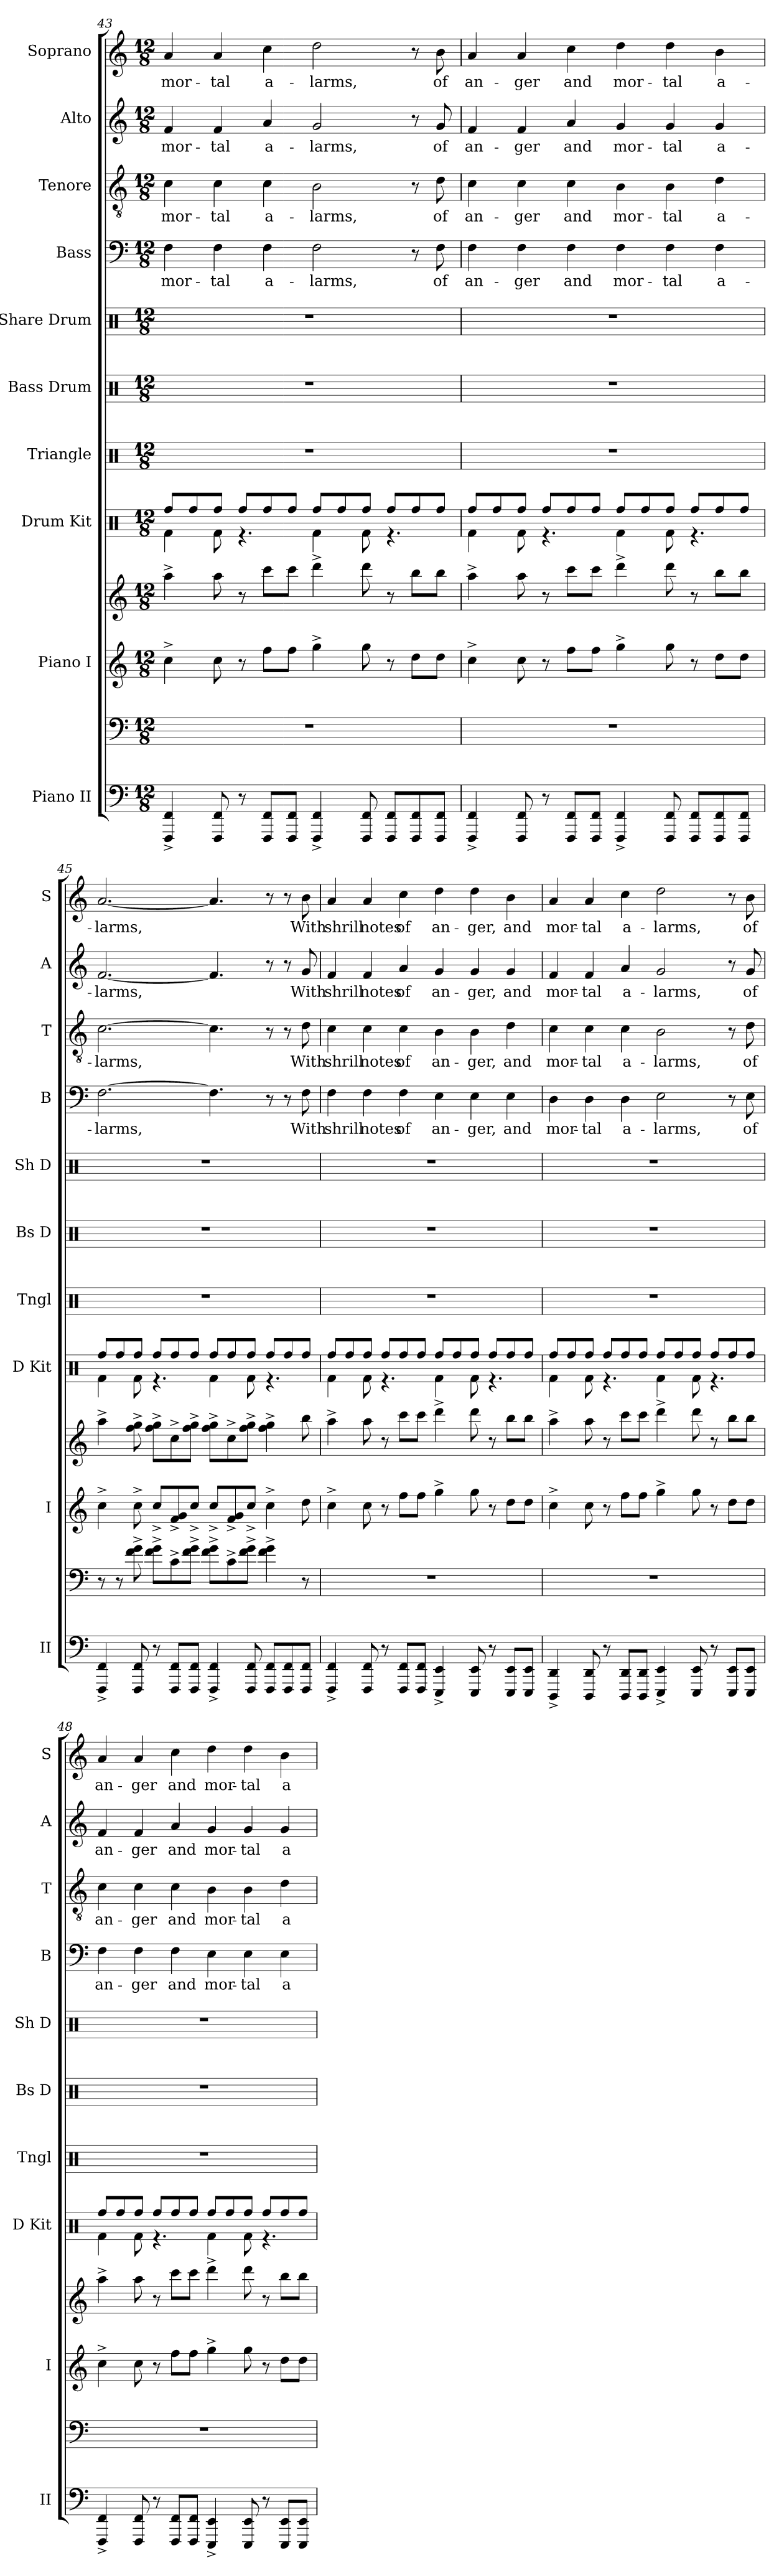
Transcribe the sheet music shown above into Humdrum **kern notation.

**kern	**kern	**kern	**kern	**kern	**kern	**kern	**kern	**kern	**text	**kern	**text	**kern	**text	**kern	**text
*part10	*part10	*part9	*part9	*part8	*part7	*part6	*part5	*part4	*part4	*part3	*part3	*part2	*part2	*part1	*part1
*staff12	*staff11	*staff10	*staff9	*staff8	*staff7	*staff6	*staff5	*staff4	*staff4	*staff3	*staff3	*staff2	*staff2	*staff1	*staff1
*I"Piano II	*	*I"Piano I	*	*I"Drum Kit	*I"Triangle	*I"Bass Drum	*I"Share Drum	*I"Bass	*	*I"Tenore	*	*I"Alto	*	*I"Soprano	*
*I'II	*	*I'I	*	*I'D Kit	*I'Tngl	*I'Bs D	*I'Sh D	*I'B	*	*I'T	*	*I'A	*	*I'S	*
!!LO:PB:g=z
*clefF4	*clefF4	*clefG2	*clefG2	*clefX	*clefX	*clefX	*clefX	*clefF4	*	*clefGv2	*	*clefG2	*	*clefG2	*
*k[]	*k[]	*k[]	*k[]	*k[]	*k[]	*k[]	*k[]	*k[]	*	*k[]	*	*k[]	*	*k[]	*
*M12/8	*M12/8	*M12/8	*M12/8	*M12/8	*M12/8	*M12/8	*M12/8	*M12/8	*	*M12/8	*	*M12/8	*	*M12/8	*
=43	=43	=43	=43	=43	=43	=43	=43	=43	=43	=43	=43	=43	=43	=43	=43
*	*	*	*	*^	*	*	*	*	*	*	*	*	*	*	*
!	!	!	!	!	!	!	!	!	!	!LO:LY:b	!	!LO:LY:b	!	!LO:LY:b	!	!LO:LY:b
4FFF/^ 4FF/^	1.r	4cc^\	4aa^\	8Rff/L	4Rf\	1.r	1.r	1.r	4F\	mor-	4c\	mor-	4f/	mor-	4a/	mor-
.	.	.	.	8Rff/	.	.	.	.	.	.	.	.	.	.	.	.
!	!	!	!	!	!	!	!	!	!	!LO:LY:b	!	!LO:LY:b	!	!LO:LY:b	!	!LO:LY:b
8FFF/ 8FF/	.	8cc\	8aa\	8Rff/J	8Rf\	.	.	.	4F\	-tal	4c\	-tal	4f/	-tal	4a/	-tal
8r	.	8r	8r	8Rff/L	4.r	.	.	.	.	.	.	.	.	.	.	.
!	!	!	!	!	!	!	!	!	!	!LO:LY:b	!	!LO:LY:b	!	!LO:LY:b	!	!LO:LY:b
8FFF/ 8FF/L	.	8ff\L	8ccc\L	8Rff/	.	.	.	.	4F\	a-	4c\	a-	4a/	a-	4cc\	a-
8FFF/ 8FF/J	.	8ff\J	8ccc\J	8Rff/J	.	.	.	.	.	.	.	.	.	.	.	.
!	!	!	!	!	!	!	!	!	!	!LO:LY:b	!	!LO:LY:b	!	!LO:LY:b	!	!LO:LY:b
4FFF/^ 4FF/^	.	4gg^\	4ddd^\	8Rff/L	4Rf\	.	.	.	2F\	-larms,	2B\	-larms,	2g/	-larms,	2dd\	-larms,
.	.	.	.	8Rff/	.	.	.	.	.	.	.	.	.	.	.	.
8FFF/ 8FF/	.	8gg\	8ddd\	8Rff/J	8Rf\	.	.	.	.	.	.	.	.	.	.	.
8FFF/ 8FF/L	.	8r	8r	8Rff/L	4.r	.	.	.	.	.	.	.	.	.	.	.
8FFF/ 8FF/	.	8dd\L	8bb\L	8Rff/	.	.	.	.	8r	.	8r	.	8r	.	8r	.
!	!	!	!	!	!	!	!	!	!	!LO:LY:b	!	!LO:LY:b	!	!LO:LY:b	!	!LO:LY:b
8FFF/ 8FF/J	.	8dd\J	8bb\J	8Rff/J	.	.	.	.	8F\	of	8d\	of	8g/	of	8b\	of
=44	=44	=44	=44	=44	=44	=44	=44	=44	=44	=44	=44	=44	=44	=44	=44	=44
!	!	!	!	!	!	!	!	!	!	!LO:LY:b	!	!LO:LY:b	!	!LO:LY:b	!	!LO:LY:b
4FFF/^ 4FF/^	1.r	4cc^\	4aa^\	8Rff/L	4Rf\	1.r	1.r	1.r	4F\	an-	4c\	an-	4f/	an-	4a/	an-
.	.	.	.	8Rff/	.	.	.	.	.	.	.	.	.	.	.	.
!	!	!	!	!	!	!	!	!	!	!LO:LY:b	!	!LO:LY:b	!	!LO:LY:b	!	!LO:LY:b
8FFF/ 8FF/	.	8cc\	8aa\	8Rff/J	8Rf\	.	.	.	4F\	-ger	4c\	-ger	4f/	-ger	4a/	-ger
8r	.	8r	8r	8Rff/L	4.r	.	.	.	.	.	.	.	.	.	.	.
!	!	!	!	!	!	!	!	!	!	!LO:LY:b	!	!LO:LY:b	!	!LO:LY:b	!	!LO:LY:b
8FFF/ 8FF/L	.	8ff\L	8ccc\L	8Rff/	.	.	.	.	4F\	and	4c\	and	4a/	and	4cc\	and
8FFF/ 8FF/J	.	8ff\J	8ccc\J	8Rff/J	.	.	.	.	.	.	.	.	.	.	.	.
!	!	!	!	!	!	!	!	!	!	!LO:LY:b	!	!LO:LY:b	!	!LO:LY:b	!	!LO:LY:b
4FFF/^ 4FF/^	.	4gg^\	4ddd^\	8Rff/L	4Rf\	.	.	.	4F\	mor-	4B\	mor-	4g/	mor-	4dd\	mor-
.	.	.	.	8Rff/	.	.	.	.	.	.	.	.	.	.	.	.
!	!	!	!	!	!	!	!	!	!	!LO:LY:b	!	!LO:LY:b	!	!LO:LY:b	!	!LO:LY:b
8FFF/ 8FF/	.	8gg\	8ddd\	8Rff/J	8Rf\	.	.	.	4F\	-tal	4B\	-tal	4g/	-tal	4dd\	-tal
8FFF/ 8FF/L	.	8r	8r	8Rff/L	4.r	.	.	.	.	.	.	.	.	.	.	.
!	!	!	!	!	!	!	!	!	!	!LO:LY:b	!	!LO:LY:b	!	!LO:LY:b	!	!LO:LY:b
8FFF/ 8FF/	.	8dd\L	8bb\L	8Rff/	.	.	.	.	4F\	a-	4d\	a-	4g/	a-	4b\	a-
8FFF/ 8FF/J	.	8dd\J	8bb\J	8Rff/J	.	.	.	.	.	.	.	.	.	.	.	.
=45	=45	=45	=45	=45	=45	=45	=45	=45	=45	=45	=45	=45	=45	=45	=45	=45
!	!	!	!	!	!	!	!	!	!	!LO:LY:b	!	!LO:LY:b	!	!LO:LY:b	!	!LO:LY:b
4FFF/^ 4FF/^	8r	4cc^\	4aa^\	8Rff/L	4Rf\	1.r	1.r	1.r	[2.F\	-larms,	[2.c\	-larms,	[2.f/	-larms,	[2.a/	-larms,
.	8r	.	.	8Rff/	.	.	.	.	.	.	.	.	.	.	.	.
8FFF/ 8FF/	8f\^ 8g\^	8cc^\	8ff\^ 8gg\^	8Rff/J	8Rf\	.	.	.	.	.	.	.	.	.	.	.
8r	8f\^ 8g\^L	8cc^/L	8ff\^ 8gg\^L	8Rff/L	4.r	.	.	.	.	.	.	.	.	.	.	.
8FFF/ 8FF/L	8c^\	8f/^ 8g/^	8cc^\	8Rff/	.	.	.	.	.	.	.	.	.	.	.	.
8FFF/ 8FF/J	8f\^ 8g\^J	8cc^/J	8ff\^ 8gg\^J	8Rff/J	.	.	.	.	.	.	.	.	.	.	.	.
4FFF/^ 4FF/^	8f\^ 8g\^L	8cc^/L	8ff\^ 8gg\^L	8Rff/L	4Rf\	.	.	.	4.F\]	.	4.c\]	.	4.f/]	.	4.a/]	.
.	8c^\	8f/^ 8g/^	8cc^\	8Rff/	.	.	.	.	.	.	.	.	.	.	.	.
8FFF/ 8FF/	8f\^ 8g\^J	8cc^/J	8ff\^ 8gg\^J	8Rff/J	8Rf\	.	.	.	.	.	.	.	.	.	.	.
8FFF/ 8FF/L	4f\^ 4g\^	4cc^\	4ff\^ 4gg\^	8Rff/L	4.r	.	.	.	8r	.	8r	.	8r	.	8r	.
8FFF/ 8FF/	.	.	.	8Rff/	.	.	.	.	8r	.	8r	.	8r	.	8r	.
!	!	!	!	!	!	!	!	!	!	!LO:LY:b	!	!LO:LY:b	!	!LO:LY:b	!	!LO:LY:b
8FFF/ 8FF/J	8r	8dd\	8bb\	8Rff/J	.	.	.	.	8F\	With	8d\	With	8g/	With	8b\	With
!!LO:LB:g=z
=46	=46	=46	=46	=46	=46	=46	=46	=46	=46	=46	=46	=46	=46	=46	=46	=46
!	!	!	!	!	!	!	!	!	!	!LO:LY:b	!	!LO:LY:b	!	!LO:LY:b	!	!LO:LY:b
4FFF/^ 4FF/^	1.r	4cc^\	4aa^\	8Rff/L	4Rf\	1.r	1.r	1.r	4F\	shrill	4c\	shrill	4f/	shrill	4a/	shrill
.	.	.	.	8Rff/	.	.	.	.	.	.	.	.	.	.	.	.
!	!	!	!	!	!	!	!	!	!	!LO:LY:b	!	!LO:LY:b	!	!LO:LY:b	!	!LO:LY:b
8FFF/ 8FF/	.	8cc\	8aa\	8Rff/J	8Rf\	.	.	.	4F\	notes	4c\	notes	4f/	notes	4a/	notes
8r	.	8r	8r	8Rff/L	4.r	.	.	.	.	.	.	.	.	.	.	.
!	!	!	!	!	!	!	!	!	!	!LO:LY:b	!	!LO:LY:b	!	!LO:LY:b	!	!LO:LY:b
8FFF/ 8FF/L	.	8ff\L	8ccc\L	8Rff/	.	.	.	.	4F\	of	4c\	of	4a/	of	4cc\	of
8FFF/ 8FF/J	.	8ff\J	8ccc\J	8Rff/J	.	.	.	.	.	.	.	.	.	.	.	.
!	!	!	!	!	!	!	!	!	!	!LO:LY:b	!	!LO:LY:b	!	!LO:LY:b	!	!LO:LY:b
4EEE/^ 4EE/^	.	4gg^\	4ddd^\	8Rff/L	4Rf\	.	.	.	4E\	an-	4B\	an-	4g/	an-	4dd\	an-
.	.	.	.	8Rff/	.	.	.	.	.	.	.	.	.	.	.	.
!	!	!	!	!	!	!	!	!	!	!LO:LY:b	!	!LO:LY:b	!	!LO:LY:b	!	!LO:LY:b
8EEE/ 8EE/	.	8gg\	8ddd\	8Rff/J	8Rf\	.	.	.	4E\	-ger,	4B\	-ger,	4g/	-ger,	4dd\	-ger,
8r	.	8r	8r	8Rff/L	4.r	.	.	.	.	.	.	.	.	.	.	.
!	!	!	!	!	!	!	!	!	!	!LO:LY:b	!	!LO:LY:b	!	!LO:LY:b	!	!LO:LY:b
8EEE/ 8EE/L	.	8dd\L	8bb\L	8Rff/	.	.	.	.	4E\	and	4d\	and	4g/	and	4b\	and
8EEE/ 8EE/J	.	8dd\J	8bb\J	8Rff/J	.	.	.	.	.	.	.	.	.	.	.	.
=47	=47	=47	=47	=47	=47	=47	=47	=47	=47	=47	=47	=47	=47	=47	=47	=47
!	!	!	!	!	!	!	!	!	!	!LO:LY:b	!	!LO:LY:b	!	!LO:LY:b	!	!LO:LY:b
4DDD/^ 4DD/^	1.r	4cc^\	4aa^\	8Rff/L	4Rf\	1.r	1.r	1.r	4D\	mor-	4c\	mor-	4f/	mor-	4a/	mor-
.	.	.	.	8Rff/	.	.	.	.	.	.	.	.	.	.	.	.
!	!	!	!	!	!	!	!	!	!	!LO:LY:b	!	!LO:LY:b	!	!LO:LY:b	!	!LO:LY:b
8DDD/ 8DD/	.	8cc\	8aa\	8Rff/J	8Rf\	.	.	.	4D\	-tal	4c\	-tal	4f/	-tal	4a/	-tal
8r	.	8r	8r	8Rff/L	4.r	.	.	.	.	.	.	.	.	.	.	.
!	!	!	!	!	!	!	!	!	!	!LO:LY:b	!	!LO:LY:b	!	!LO:LY:b	!	!LO:LY:b
8DDD/ 8DD/L	.	8ff\L	8ccc\L	8Rff/	.	.	.	.	4D\	a-	4c\	a-	4a/	a-	4cc\	a-
8DDD/ 8DD/J	.	8ff\J	8ccc\J	8Rff/J	.	.	.	.	.	.	.	.	.	.	.	.
!	!	!	!	!	!	!	!	!	!	!LO:LY:b	!	!LO:LY:b	!	!LO:LY:b	!	!LO:LY:b
4EEE/^ 4EE/^	.	4gg^\	4ddd^\	8Rff/L	4Rf\	.	.	.	2E\	-larms,	2B\	-larms,	2g/	-larms,	2dd\	-larms,
.	.	.	.	8Rff/	.	.	.	.	.	.	.	.	.	.	.	.
8EEE/ 8EE/	.	8gg\	8ddd\	8Rff/J	8Rf\	.	.	.	.	.	.	.	.	.	.	.
8r	.	8r	8r	8Rff/L	4.r	.	.	.	.	.	.	.	.	.	.	.
8EEE/ 8EE/L	.	8dd\L	8bb\L	8Rff/	.	.	.	.	8r	.	8r	.	8r	.	8r	.
!	!	!	!	!	!	!	!	!	!	!LO:LY:b	!	!LO:LY:b	!	!LO:LY:b	!	!LO:LY:b
8EEE/ 8EE/J	.	8dd\J	8bb\J	8Rff/J	.	.	.	.	8E\	of	8d\	of	8g/	of	8b\	of
=48	=48	=48	=48	=48	=48	=48	=48	=48	=48	=48	=48	=48	=48	=48	=48	=48
!	!	!	!	!	!	!	!	!	!	!LO:LY:b	!	!LO:LY:b	!	!LO:LY:b	!	!LO:LY:b
4FFF/^ 4FF/^	1.r	4cc^\	4aa^\	8Rff/L	4Rf\	1.r	1.r	1.r	4F\	an-	4c\	an-	4f/	an-	4a/	an-
.	.	.	.	8Rff/	.	.	.	.	.	.	.	.	.	.	.	.
!	!	!	!	!	!	!	!	!	!	!LO:LY:b	!	!LO:LY:b	!	!LO:LY:b	!	!LO:LY:b
8FFF/ 8FF/	.	8cc\	8aa\	8Rff/J	8Rf\	.	.	.	4F\	-ger	4c\	-ger	4f/	-ger	4a/	-ger
8r	.	8r	8r	8Rff/L	4.r	.	.	.	.	.	.	.	.	.	.	.
!	!	!	!	!	!	!	!	!	!	!LO:LY:b	!	!LO:LY:b	!	!LO:LY:b	!	!LO:LY:b
8FFF/ 8FF/L	.	8ff\L	8ccc\L	8Rff/	.	.	.	.	4F\	and	4c\	and	4a/	and	4cc\	and
8FFF/ 8FF/J	.	8ff\J	8ccc\J	8Rff/J	.	.	.	.	.	.	.	.	.	.	.	.
!	!	!	!	!	!	!	!	!	!	!LO:LY:b	!	!LO:LY:b	!	!LO:LY:b	!	!LO:LY:b
4EEE/^ 4EE/^	.	4gg^\	4ddd^\	8Rff/L	4Rf\	.	.	.	4E\	mor-	4B\	mor-	4g/	mor-	4dd\	mor-
.	.	.	.	8Rff/	.	.	.	.	.	.	.	.	.	.	.	.
!	!	!	!	!	!	!	!	!	!	!LO:LY:b	!	!LO:LY:b	!	!LO:LY:b	!	!LO:LY:b
8EEE/ 8EE/	.	8gg\	8ddd\	8Rff/J	8Rf\	.	.	.	4E\	-tal	4B\	-tal	4g/	-tal	4dd\	-tal
8r	.	8r	8r	8Rff/L	4.r	.	.	.	.	.	.	.	.	.	.	.
!	!	!	!	!	!	!	!	!	!	!LO:LY:b	!	!LO:LY:b	!	!LO:LY:b	!	!LO:LY:b
8EEE/ 8EE/L	.	8dd\L	8bb\L	8Rff/	.	.	.	.	4E\	a-	4d\	a-	4g/	a-	4b\	a-
8EEE/ 8EE/J	.	8dd\J	8bb\J	8Rff/J	.	.	.	.	.	.	.	.	.	.	.	.
*	*	*	*	*v	*v	*	*	*	*	*	*	*	*	*	*	*
=	=	=	=	=	=	=	=	=	=	=	=	=	=	=	=
*-	*-	*-	*-	*-	*-	*-	*-	*-	*-	*-	*-	*-	*-	*-	*-
